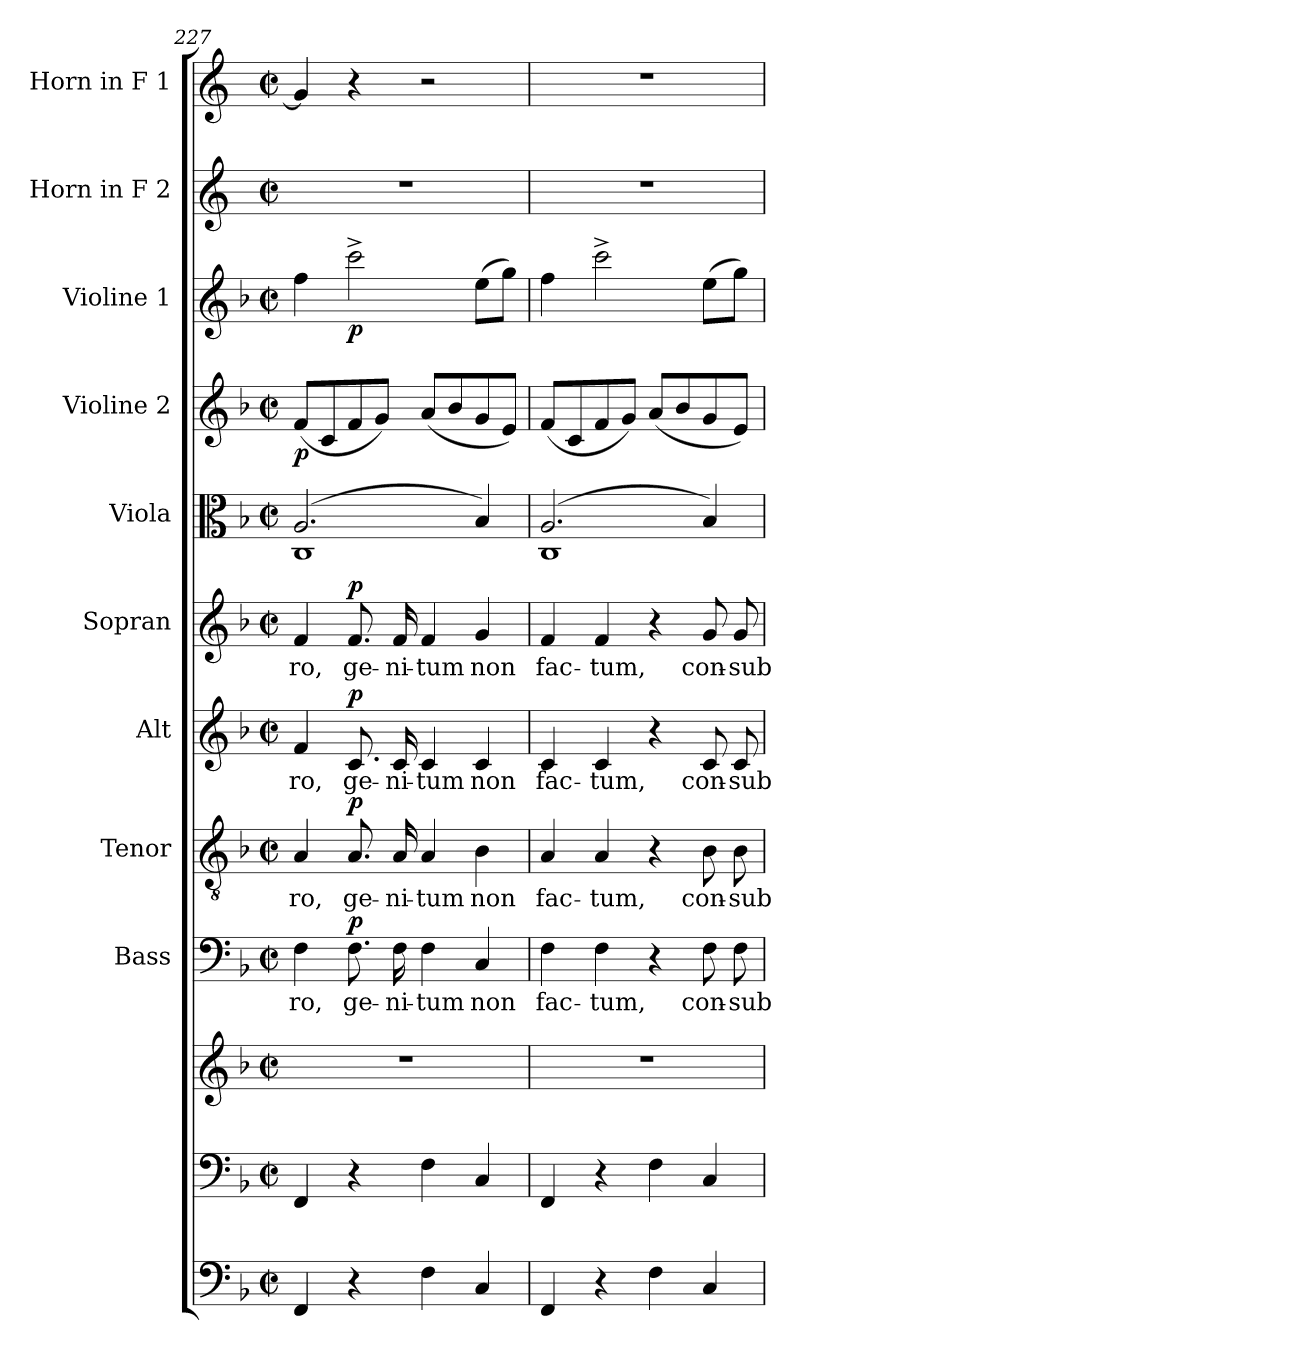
**kern	**kern	**kern	**kern	**text	**dynam	**kern	**text	**dynam	**kern	**text	**dynam	**kern	**text	**dynam	**kern	**kern	**dynam	**kern	**dynam	**kern	**kern
*part11	*part10	*part10	*part9	*part9	*part9	*part8	*part8	*part8	*part7	*part7	*part7	*part6	*part6	*part6	*part5	*part4	*part4	*part3	*part3	*part2	*part1
*staff12	*staff11	*staff10	*staff9	*staff9	*staff9	*staff8	*staff8	*staff8	*staff7	*staff7	*staff7	*staff6	*staff6	*staff6	*staff5	*staff4	*staff4	*staff3	*staff3	*staff2	*staff1
*	*	*	*I"Bass	*	*	*I"Tenor	*	*	*I"Alt	*	*	*I"Sopran	*	*	*I"Viola	*I"Violine 2	*	*I"Violine 1	*	*I"Horn in F 2	*I"Horn in F 1
*	*	*	*I'B.	*	*	*I'T.	*	*	*I'A.	*	*	*I'S.	*	*	*I'Vla.	*I'Vl. 2	*	*I'Vl. 1	*	*	*
*clefF4	*clefF4	*clefG2	*clefF4	*	*	*clefGv2	*	*	*clefG2	*	*	*clefG2	*	*	*clefC3	*clefG2	*	*clefG2	*	*clefG2	*clefG2
*ITrd7c12	*	*	*	*	*	*	*	*	*	*	*	*	*	*	*	*	*	*	*	*ITrd4c7	*ITrd4c7
*k[b-]	*k[b-]	*k[b-]	*k[b-]	*	*	*k[b-]	*	*	*k[b-]	*	*	*k[b-]	*	*	*k[b-]	*k[b-]	*	*k[b-]	*	*k[b-]	*k[b-]
*F:	*F:	*F:	*F:	*	*	*F:	*	*	*F:	*	*	*F:	*	*	*F:	*F:	*	*F:	*	*F:	*F:
*M2/2	*M2/2	*M2/2	*M2/2	*	*	*M2/2	*	*	*M2/2	*	*	*M2/2	*	*	*M2/2	*M2/2	*	*M2/2	*	*M2/2	*M2/2
*met(c|)	*met(c|)	*met(c|)	*met(c|)	*	*	*met(c|)	*	*	*met(c|)	*	*	*met(c|)	*	*	*met(c|)	*met(c|)	*	*met(c|)	*	*met(c|)	*met(c|)
=227	=227	=227	=227	=227	=227	=227	=227	=227	=227	=227	=227	=227	=227	=227	=227	=227	=227	=227	=227	=227	=227
!	!	!	!	!LO:LY:b	!	!	!LO:LY:b	!	!	!LO:LY:b	!	!	!LO:LY:b	!	!	!	!LO:DY:b	!	!	!	!
*	*	*	*	*	*	*	*	*	*	*	*	*	*	*	*^	*	*	*	*	*	*
4FFF/	4FF/	1r	4F\	-ro,	.	4A/	-ro,	.	4f/	-ro,	.	4f/	-ro,	.	(2.A/	1C	(<8f/L	p	4ff\	.	1r	4c/]
.	.	.	.	.	.	.	.	.	.	.	.	.	.	.	.	.	8c/	.	.	.	.	.
!	!	!	!	!LO:LY:b	!LO:DY:a	!	!LO:LY:b	!LO:DY:a	!	!LO:LY:b	!LO:DY:a	!	!LO:LY:b	!LO:DY:a	!	!	!	!	!	!LO:DY:b	!	!
4r	4r	.	8.F\	ge-	p	8.A/	ge-	p	8.c/	ge-	p	8.f/	ge-	p	.	.	8f/	.	2ccc^>\	p	.	4r
.	.	.	.	.	.	.	.	.	.	.	.	.	.	.	.	.	8g/J)	.	.	.	.	.
!	!	!	!	!LO:LY:b	!	!	!LO:LY:b	!	!	!LO:LY:b	!	!	!LO:LY:b	!	!	!	!	!	!	!	!	!
.	.	.	16F\	-ni-	.	16A/	-ni-	.	16c/	-ni-	.	16f/	-ni-	.	.	.	.	.	.	.	.	.
!	!	!	!	!LO:LY:b	!	!	!LO:LY:b	!	!	!LO:LY:b	!	!	!LO:LY:b	!	!	!	!	!	!	!	!	!
4FF\	4F\	.	4F\	-tum	.	4A/	-tum	.	4c/	-tum	.	4f/	-tum	.	.	.	(<8a/L	.	.	.	.	2r
.	.	.	.	.	.	.	.	.	.	.	.	.	.	.	.	.	8b-/	.	.	.	.	.
!	!	!	!	!LO:LY:b	!	!	!LO:LY:b	!	!	!LO:LY:b	!	!	!LO:LY:b	!	!	!	!	!	!	!	!	!
4CC/	4C/	.	4C/	non	.	4B-\	non	.	4c/	non	.	4g/	non	.	4B-/)	.	8g/	.	(>8ee\L	.	.	.
.	.	.	.	.	.	.	.	.	.	.	.	.	.	.	.	.	8e/J)	.	8gg\J)	.	.	.
=228	=228	=228	=228	=228	=228	=228	=228	=228	=228	=228	=228	=228	=228	=228	=228	=228	=228	=228	=228	=228	=228	=228
!	!	!	!	!LO:LY:b	!	!	!LO:LY:b	!	!	!LO:LY:b	!	!	!LO:LY:b	!	!	!	!	!	!	!	!	!
4FFF/	4FF/	1r	4F\	fac-	.	4A/	fac-	.	4c/	fac-	.	4f/	fac-	.	(2.A/	1C	(<8f/L	.	4ff\	.	1r	1r
.	.	.	.	.	.	.	.	.	.	.	.	.	.	.	.	.	8c/	.	.	.	.	.
!	!	!	!	!LO:LY:b	!	!	!LO:LY:b	!	!	!LO:LY:b	!	!	!LO:LY:b	!	!	!	!	!	!	!	!	!
4r	4r	.	4F\	-tum,	.	4A/	-tum,	.	4c/	-tum,	.	4f/	-tum,	.	.	.	8f/	.	2ccc^>\	.	.	.
.	.	.	.	.	.	.	.	.	.	.	.	.	.	.	.	.	8g/J)	.	.	.	.	.
4FF\	4F\	.	4r	.	.	4r	.	.	4r	.	.	4r	.	.	.	.	(<8a/L	.	.	.	.	.
.	.	.	.	.	.	.	.	.	.	.	.	.	.	.	.	.	8b-/	.	.	.	.	.
!	!	!	!	!LO:LY:b	!	!	!LO:LY:b	!	!	!LO:LY:b	!	!	!LO:LY:b	!	!	!	!	!	!	!	!	!
4CC/	4C/	.	8F\	con-	.	8B-\	con-	.	8c/	con-	.	8g/	con-	.	4B-/)	.	8g/	.	(>8ee\L	.	.	.
!	!	!	!	!LO:LY:b	!	!	!LO:LY:b	!	!	!LO:LY:b	!	!	!LO:LY:b	!	!	!	!	!	!	!	!	!
.	.	.	8F\	-sub-	.	8B-\	-sub-	.	8c/	-sub-	.	8g/	-sub-	.	.	.	8e/J)	.	8gg\J)	.	.	.
*	*	*	*	*	*	*	*	*	*	*	*	*	*	*	*v	*v	*	*	*	*	*	*
=	=	=	=	=	=	=	=	=	=	=	=	=	=	=	=	=	=	=	=	=	=
*-	*-	*-	*-	*-	*-	*-	*-	*-	*-	*-	*-	*-	*-	*-	*-	*-	*-	*-	*-	*-	*-
